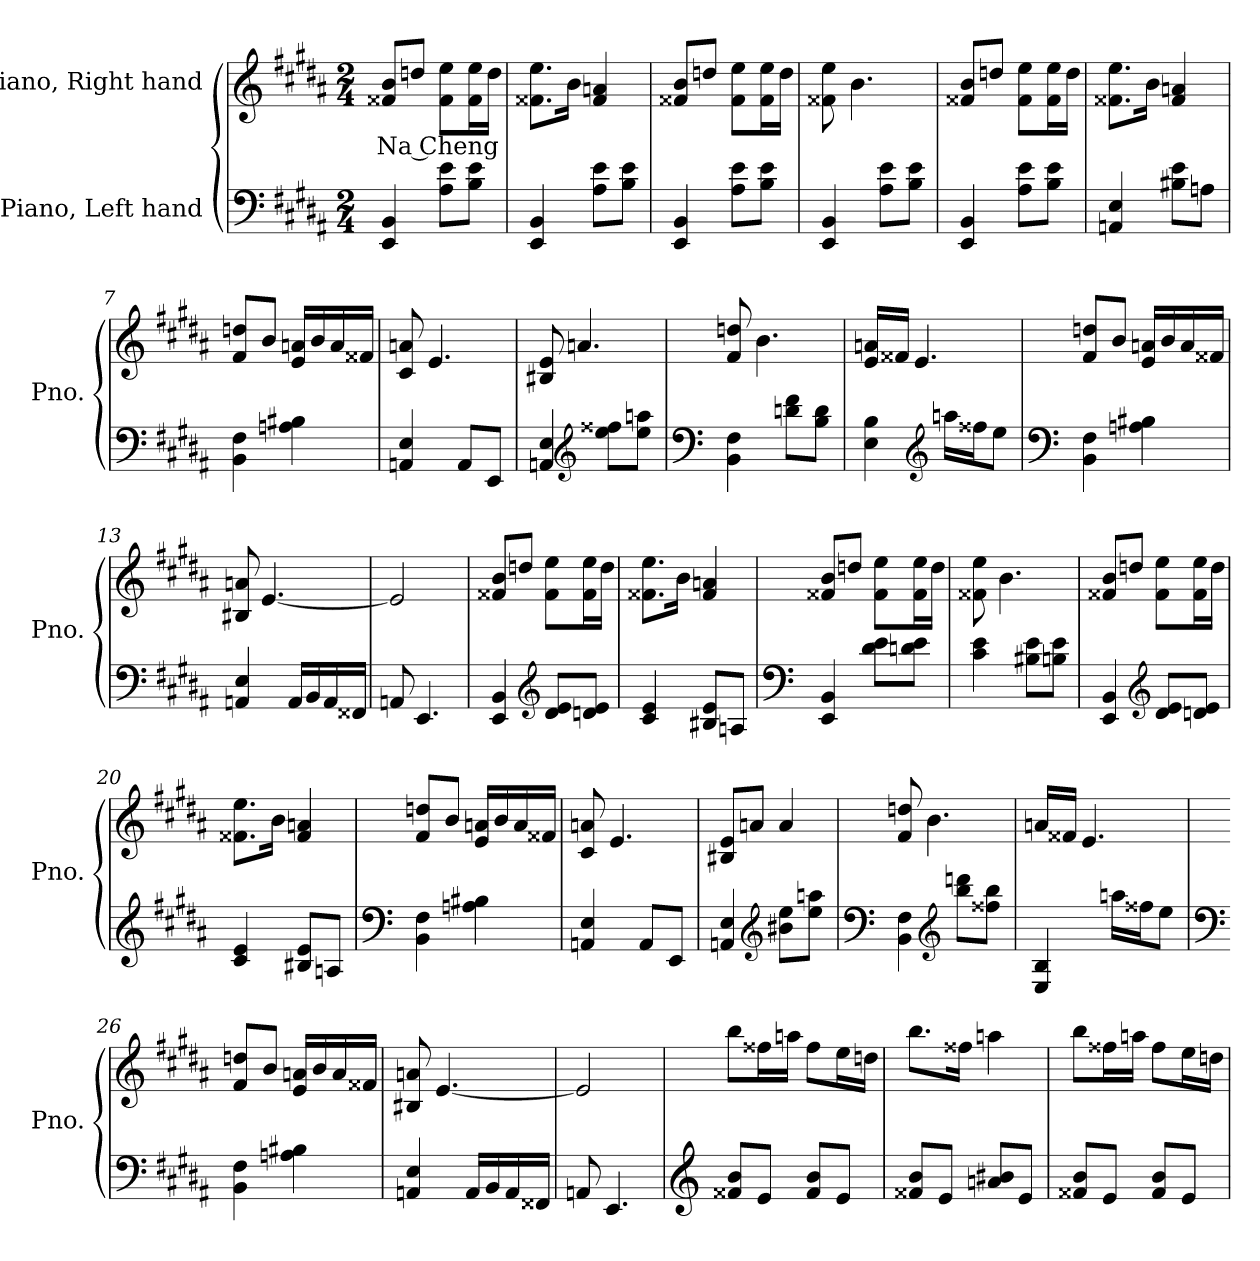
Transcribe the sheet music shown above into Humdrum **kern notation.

**kern	**kern	**text
*part2	*part1	*part1
*staff2	*staff1	*staff1
*I"Piano, Left hand	*I"Piano, Right hand	*
*I'Pno.	*I'Pno.	*
*clefF4	*clefG2	*
*k[f#c#g#d#a#]	*k[f#c#g#d#a#]	*
*M2/4	*M2/4	*
*MM100	*MM100	*
=1	=1	=1
!	!	!LO:LY:b
4EE/ 4BB/	8f##X/ 8b/L	Na Cheng
.	8ddn/J	.
8A#\ 8e\L	8f##\ 8ee\L	.
8B\ 8e\J	16f##\ 16ee\L	.
.	16dd\JJ	.
=2	=2	=2
4EE/ 4BB/	8.f##X\ 8.ee\L	.
.	16b\Jk	.
8A#\ 8e\L	4f##/ 4an/	.
8B\ 8e\J	.	.
=3	=3	=3
4EE/ 4BB/	8f##X/ 8b/L	.
.	8ddn/J	.
8A#\ 8e\L	8f##\ 8ee\L	.
8B\ 8e\J	16f##\ 16ee\L	.
.	16dd\JJ	.
=4	=4	=4
4EE/ 4BB/	8f##X\ 8ee\	.
.	4.b\	.
8A#\ 8e\L	.	.
8B\ 8e\J	.	.
!!LO:LB:g=z
=5	=5	=5
4EE/ 4BB/	8f##X/ 8b/L	.
.	8ddn/J	.
8A#\ 8e\L	8f##\ 8ee\L	.
8B\ 8e\J	16f##\ 16ee\L	.
.	16dd\JJ	.
=6	=6	=6
4AAn/ 4E/	8.f##X\ 8.ee\L	.
.	16b\Jk	.
8B#X\ 8e\L	4f##/ 4an/	.
8An\J	.	.
=7	=7	=7
4BB\ 4F#\	8f#/ 8ddn/L	.
.	8b/J	.
4An\ 4B#X\	16e/ 16an/LL	.
.	16b/	.
.	16a/	.
.	16f##X/JJ	.
=8	=8	=8
4AAn/ 4E/	8c#/ 8an/	.
.	4.e/	.
8AA/L	.	.
8EE/J	.	.
=9	=9	=9
4AAn/ 4E/	8B#X/ 8e/	.
.	4.an/	.
*clefG2	*	*
8ee\ 8ff##X\L	.	.
8ee\ 8aan\J	.	.
!!LO:LB:g=z
=10	=10	=10
*clefF4	*	*
4BB\ 4F#\	8f#/ 8ddn/	.
.	4.b\	.
8dn\ 8f#\L	.	.
8B\ 8d\J	.	.
=11	=11	=11
4E\ 4B\	16e/ 16an/LL	.
.	16f##X/JJ	.
.	4.e/	.
*clefG2	*	*
16aan\LL	.	.
16ff##X\J	.	.
8ee\J	.	.
=12	=12	=12
*clefF4	*	*
4BB\ 4F#\	8f#/ 8ddn/L	.
.	8b/J	.
4An\ 4B#X\	16e/ 16an/LL	.
.	16b/	.
.	16a/	.
.	16f##X/JJ	.
=13	=13	=13
4AAn/ 4E/	8B#X/ 8an/	.
.	[4.e/	.
16AA/LL	.	.
16BB/	.	.
16AA/	.	.
16FF##X/JJ	.	.
=14	=14	=14
8AAn/	2e/]	.
4.EE/	.	.
!!LO:LB:g=z
=15	=15	=15
4EE/ 4BB/	8f##X/ 8b/L	.
.	8ddn/J	.
*clefG2	*	*
8d#/ 8e/L	8f##\ 8ee\L	.
8dn/ 8e/J	16f##\ 16ee\L	.
.	16dd\JJ	.
=16	=16	=16
4c#/ 4e/	8.f##X\ 8.ee\L	.
.	16b\Jk	.
8B#X/ 8e/L	4f##/ 4an/	.
8An/J	.	.
=17	=17	=17
*clefF4	*	*
4EE/ 4BB/	8f##X/ 8b/L	.
.	8ddn/J	.
8d#\ 8e\L	8f##\ 8ee\L	.
8dn\ 8e\J	16f##\ 16ee\L	.
.	16dd\JJ	.
=18	=18	=18
4c#\ 4e\	8f##X\ 8ee\	.
.	4.b\	.
8B#X\ 8e\L	.	.
8Bn\ 8e\J	.	.
=19	=19	=19
4EE/ 4BB/	8f##X/ 8b/L	.
.	8ddn/J	.
*clefG2	*	*
8d#/ 8e/L	8f##\ 8ee\L	.
8dn/ 8e/J	16f##\ 16ee\L	.
.	16dd\JJ	.
!!LO:LB:g=z
=20	=20	=20
4c#/ 4e/	8.f##X\ 8.ee\L	.
.	16b\Jk	.
8B#X/ 8e/L	4f##/ 4an/	.
8An/J	.	.
=21	=21	=21
*clefF4	*	*
4BB\ 4F#\	8f#/ 8ddn/L	.
.	8b/J	.
4An\ 4B#X\	16e/ 16an/LL	.
.	16b/	.
.	16a/	.
.	16f##X/JJ	.
=22	=22	=22
4AAn/ 4E/	8c#/ 8an/	.
.	4.e/	.
8AA/L	.	.
8EE/J	.	.
=23	=23	=23
4AAn/ 4E/	8B#X/ 8e/L	.
.	8an/J	.
*clefG2	*	*
8b#X\ 8ee\L	4a/	.
8ee\ 8aan\J	.	.
=24	=24	=24
*clefF4	*	*
4BB\ 4F#\	8f#/ 8ddn/	.
.	4.b\	.
*clefG2	*	*
8bb\ 8dddn\L	.	.
8ff##X\ 8bb\J	.	.
!!LO:LB:g=z
=25	=25	=25
4E/ 4B/	16an/LL	.
.	16f##X/JJ	.
.	4.e/	.
16aan\LL	.	.
16ff##X\J	.	.
8ee\J	.	.
=26	=26	=26
*clefF4	*	*
4BB\ 4F#\	8f#/ 8ddn/L	.
.	8b/J	.
4An\ 4B#X\	16e/ 16an/LL	.
.	16b/	.
.	16a/	.
.	16f##X/JJ	.
=27	=27	=27
4AAn/ 4E/	8B#X/ 8an/	.
.	[4.e/	.
16AA/LL	.	.
16BB/	.	.
16AA/	.	.
16FF##X/JJ	.	.
=28	=28	=28
8AAn/	2e/]	.
4.EE/	.	.
=29	=29	=29
*clefG2	*	*
8f##X/ 8b/L	8bb\L	.
8e/J	16ff##X\L	.
.	16aan\JJ	.
8f##/ 8b/L	8ff##\L	.
8e/J	16ee\L	.
.	16ddn\JJ	.
!!LO:PB:g=z
=30	=30	=30
8f##X/ 8b/L	8.bb\L	.
8e/J	.	.
.	16ff##X\Jk	.
8an/ 8b#X/L	4aan\	.
8e/J	.	.
=31	=31	=31
8f##X/ 8b/L	8bb\L	.
8e/J	16ff##X\L	.
.	16aan\JJ	.
8f##/ 8b/L	8ff##\L	.
8e/J	16ee\L	.
.	16ddn\JJ	.
=	=	=
*-	*-	*-
